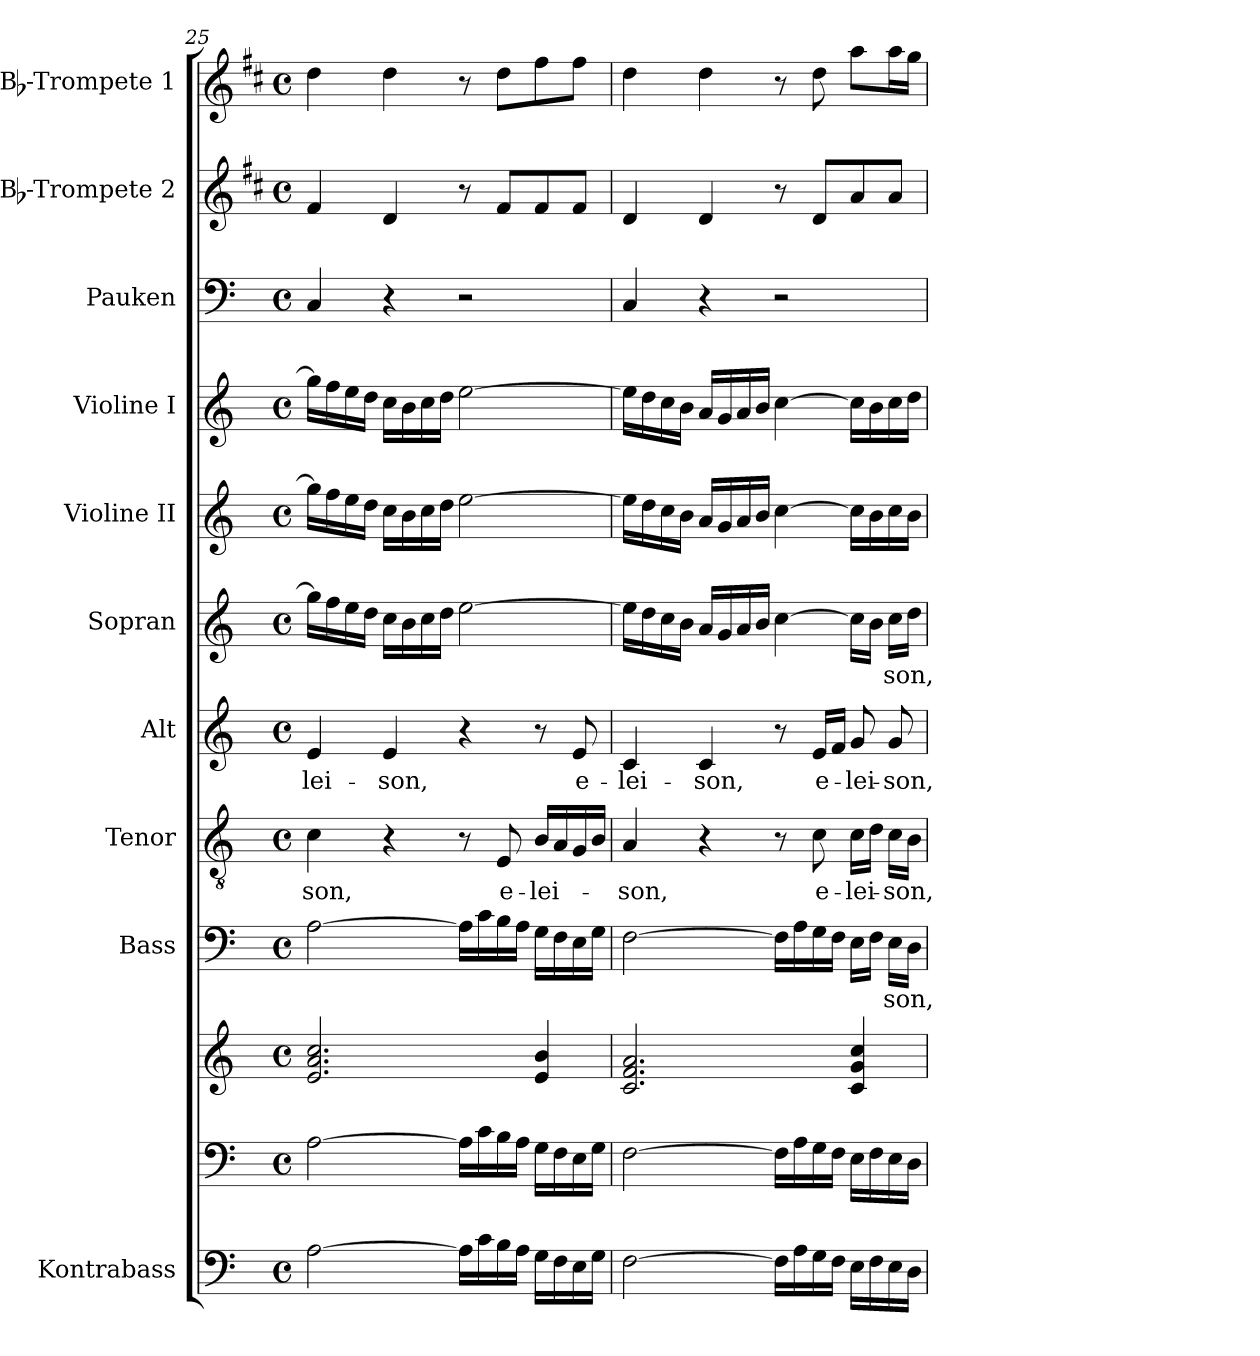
**kern	**kern	**kern	**kern	**text	**kern	**text	**kern	**text	**kern	**text	**kern	**kern	**kern	**kern	**kern
*part11	*part10	*part10	*part9	*part9	*part8	*part8	*part7	*part7	*part6	*part6	*part5	*part4	*part3	*part2	*part1
*staff12	*staff11	*staff10	*staff9	*staff9	*staff8	*staff8	*staff7	*staff7	*staff6	*staff6	*staff5	*staff4	*staff3	*staff2	*staff1
*I"Kontrabass	*	*	*I"Bass	*	*I"Tenor	*	*I"Alt	*	*I"Sopran	*	*I"Violine II	*I"Violine I	*I"Pauken	*I"Bb-Trompete 2	*I"Bb-Trompete 1
*I'Kb.	*	*	*I'B.	*	*I'T.	*	*I'A.	*	*I'S.	*	*I'Vl. II	*I'Vl. I	*I'Pk.	*I'Bb Trp. 2	*I'Bb Trp. 1
*clefF4	*clefF4	*clefG2	*clefF4	*	*clefGv2	*	*clefG2	*	*clefG2	*	*clefG2	*clefG2	*clefF4	*clefG2	*clefG2
*ITrd7c12	*	*	*	*	*	*	*	*	*	*	*	*	*	*ITrd1c2	*ITrd1c2
*k[]	*k[]	*k[]	*k[]	*	*k[]	*	*k[]	*	*k[]	*	*k[]	*k[]	*k[]	*k[]	*k[]
*C:	*C:	*C:	*C:	*	*C:	*	*C:	*	*C:	*	*C:	*C:	*C:	*C:	*C:
*M4/4	*M4/4	*M4/4	*M4/4	*	*M4/4	*	*M4/4	*	*M4/4	*	*M4/4	*M4/4	*M4/4	*M4/4	*M4/4
*met(c)	*met(c)	*met(c)	*met(c)	*	*met(c)	*	*met(c)	*	*met(c)	*	*met(c)	*met(c)	*met(c)	*met(c)	*met(c)
=25	=25	=25	=25	=25	=25	=25	=25	=25	=25	=25	=25	=25	=25	=25	=25
!	!	!	!	!	!	!LO:LY:b	!	!LO:LY:b	!	!	!	!	!	!	!
[2AA\	[2A\	2.e/ 2.a/ 2.cc/	[2A\	.	4c\	-son,	4e/	-lei-	16gg\LL]	.	16gg\LL]	16gg\LL]	4C/	4e/	4cc\
.	.	.	.	.	.	.	.	.	16ff\	.	16ff\	16ff\	.	.	.
.	.	.	.	.	.	.	.	.	16ee\	.	16ee\	16ee\	.	.	.
.	.	.	.	.	.	.	.	.	16dd\JJ	.	16dd\JJ	16dd\JJ	.	.	.
!	!	!	!	!	!	!	!	!LO:LY:b	!	!	!	!	!	!	!
.	.	.	.	.	4r	.	4e/	-son,	16cc\LL	.	16cc\LL	16cc\LL	4r	4c/	4cc\
.	.	.	.	.	.	.	.	.	16b\	.	16b\	16b\	.	.	.
.	.	.	.	.	.	.	.	.	16cc\	.	16cc\	16cc\	.	.	.
.	.	.	.	.	.	.	.	.	16dd\JJ	.	16dd\JJ	16dd\JJ	.	.	.
16AA\LL]	16A\LL]	.	16A\LL]	.	8r	.	4r	.	[2ee\	.	[2ee\	[2ee\	2r	8r	8r
16C\	16c\	.	16c\	.	.	.	.	.	.	.	.	.	.	.	.
!	!	!	!	!	!	!LO:LY:b	!	!	!	!	!	!	!	!	!
16BB\	16B\	.	16B\	.	8E/	e-	.	.	.	.	.	.	.	8e/L	8cc\L
16AA\JJ	16A\JJ	.	16A\JJ	.	.	.	.	.	.	.	.	.	.	.	.
!	!	!	!	!	!	!LO:LY:b	!	!	!	!	!	!	!	!	!
16GG\LL	16G\LL	4e/ 4b/	16G\LL	.	16B/LL	-lei-	8r	.	.	.	.	.	.	8e/	8ee\
16FF\	16F\	.	16F\	.	16A/	.	.	.	.	.	.	.	.	.	.
!	!	!	!	!	!	!	!	!LO:LY:b	!	!	!	!	!	!	!
16EE\	16E\	.	16E\	.	16G/	.	8e/	e-	.	.	.	.	.	8e/J	8ee\J
16GG\JJ	16G\JJ	.	16G\JJ	.	16B/JJ	.	.	.	.	.	.	.	.	.	.
!!LO:PB:g=z
=26	=26	=26	=26	=26	=26	=26	=26	=26	=26	=26	=26	=26	=26	=26	=26
!	!	!	!	!	!	!LO:LY:b	!	!LO:LY:b	!	!	!	!	!	!	!
[2FF\	[2F\	2.c/ 2.f/ 2.a/	[2F\	.	4A/	-son,	4c/	-lei-	16ee\LL]	.	16ee\LL]	16ee\LL]	4C/	4c/	4cc\
.	.	.	.	.	.	.	.	.	16dd\	.	16dd\	16dd\	.	.	.
.	.	.	.	.	.	.	.	.	16cc\	.	16cc\	16cc\	.	.	.
.	.	.	.	.	.	.	.	.	16b\JJ	.	16b\JJ	16b\JJ	.	.	.
!	!	!	!	!	!	!	!	!LO:LY:b	!	!	!	!	!	!	!
.	.	.	.	.	4r	.	4c/	-son,	16a/LL	.	16a/LL	16a/LL	4r	4c/	4cc\
.	.	.	.	.	.	.	.	.	16g/	.	16g/	16g/	.	.	.
.	.	.	.	.	.	.	.	.	16a/	.	16a/	16a/	.	.	.
.	.	.	.	.	.	.	.	.	16b/JJ	.	16b/JJ	16b/JJ	.	.	.
16FF\LL]	16F\LL]	.	16F\LL]	.	8r	.	8r	.	[4cc\	.	[4cc\	[4cc\	2r	8r	8r
16AA\	16A\	.	16A\	.	.	.	.	.	.	.	.	.	.	.	.
!	!	!	!	!	!	!LO:LY:b	!	!LO:LY:b	!	!	!	!	!	!	!
16GG\	16G\	.	16G\	.	8c\	e-	16e/LL	e-	.	.	.	.	.	8c/L	8cc\
16FF\JJ	16F\JJ	.	16F\JJ	.	.	.	16f/JJ	.	.	.	.	.	.	.	.
!	!	!	!	!	!	!LO:LY:b	!	!LO:LY:b	!	!	!	!	!	!	!
16EE\LL	16E\LL	4c/ 4g/ 4cc/	16E\LL	.	16c\LL	-lei-	8g/	-lei-	16cc\LL]	.	16cc\LL]	16cc\LL]	.	8g/	8gg\L
16FF\	16F\	.	16F\JJ	.	16d\JJ	.	.	.	16b\JJ	.	16b\	16b\	.	.	.
!	!	!	!	!LO:LY:b	!	!LO:LY:b	!	!LO:LY:b	!	!LO:LY:b	!	!	!	!	!
16EE\	16E\	.	16E\LL	-son,	16c\LL	-son,	8g/	-son,	16cc\LL	-son,	16cc\	16cc\	.	8g/J	16gg\L
16DD\JJ	16D\JJ	.	16D\JJ	.	16B\JJ	.	.	.	16dd\JJ	.	16b\JJ	16dd\JJ	.	.	16ff\JJ
=	=	=	=	=	=	=	=	=	=	=	=	=	=	=	=
*-	*-	*-	*-	*-	*-	*-	*-	*-	*-	*-	*-	*-	*-	*-	*-
